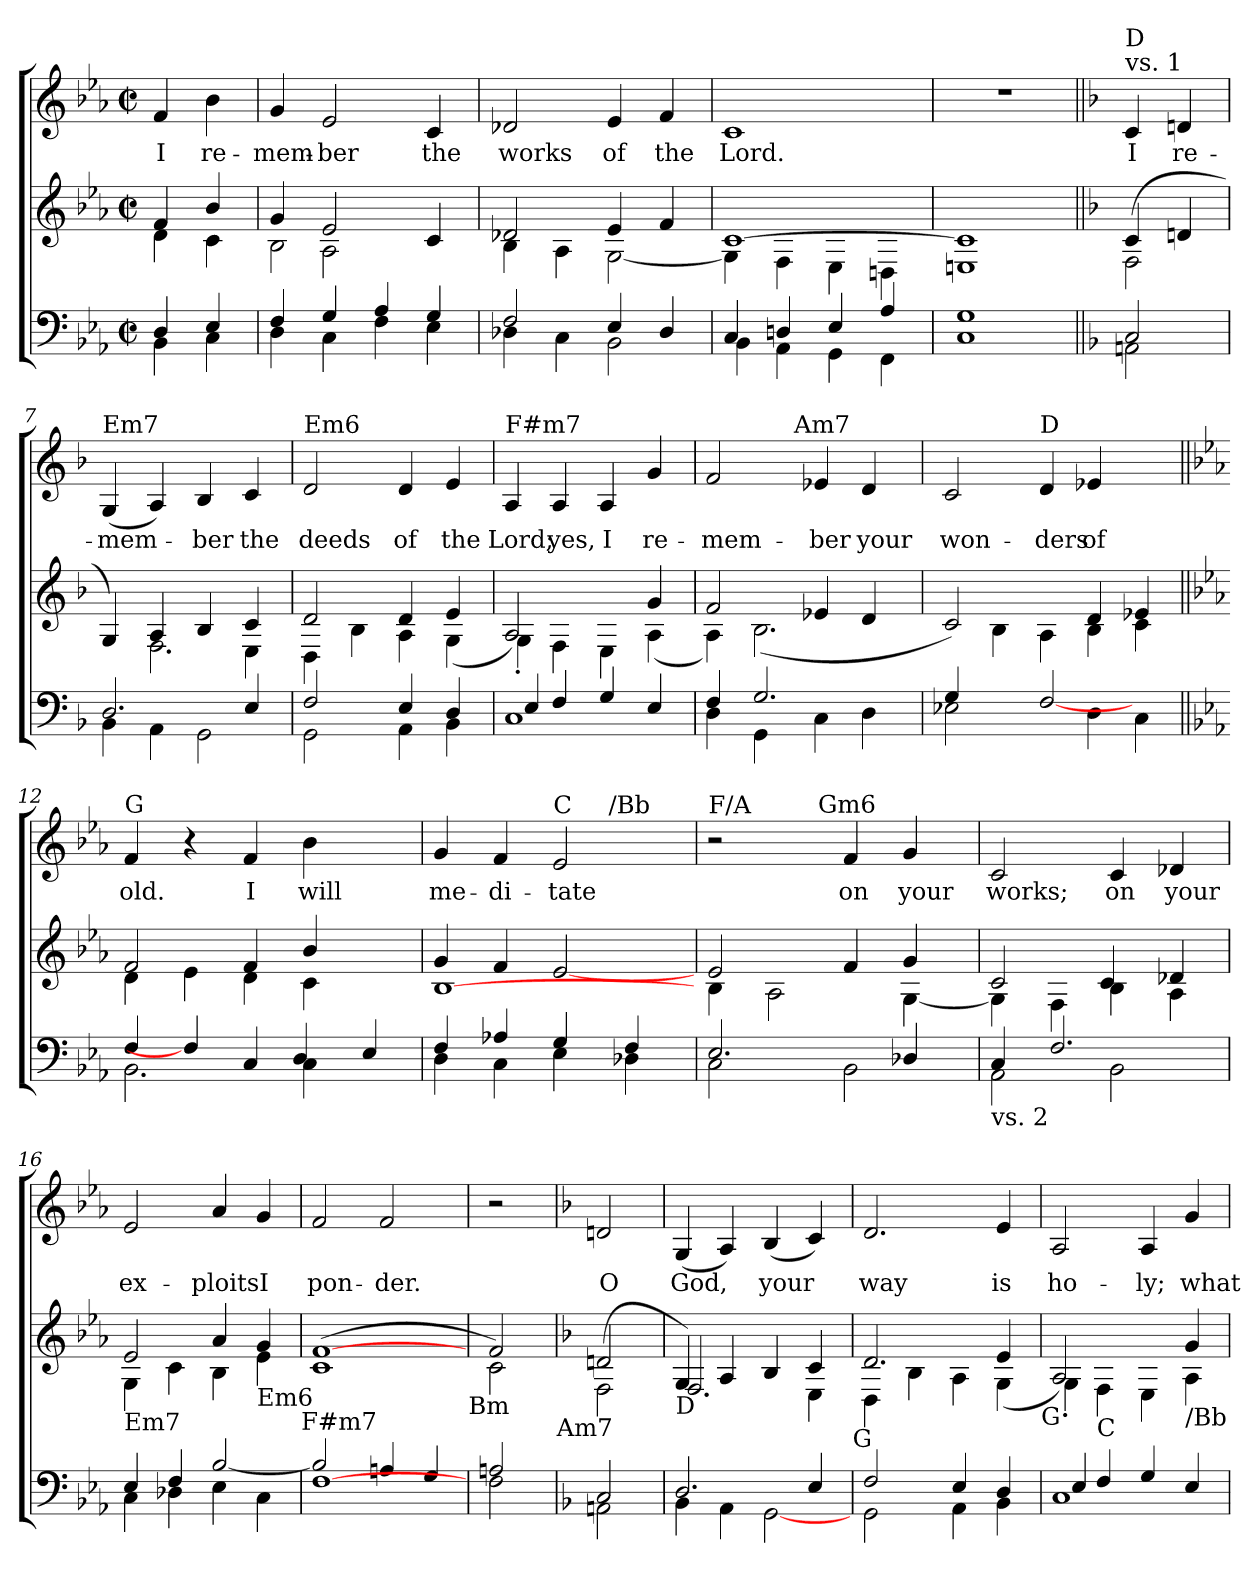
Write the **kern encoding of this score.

**kern	**kern	**kern	**text
*part2	*part2	*part1	*part1
*staff3	*staff2	*staff1	*staff1
*clefF4	*clefG2	*clefG2	*
*k[b-e-a-]	*k[b-e-a-]	*k[b-e-a-]	*
*E-:	*E-:	*E-:	*
*M2/2	*M2/2	*M2/2	*
*met(c|)	*met(c|)	*met(c|)	*
=1	=1	=1	=1
*^	*^	*	*
!	!	!	!	!	!LO:LY:b
4D/	4BB-\	4d\	4f/	4f/	I
!	!	!	!	!	!LO:LY:b
4E-/	4C\	4c\	4b-/	4b-\	re-
=2	=2	=2	=2	=2	=2
*	*	*	*^	*	*
!	!	!	!	!	!	!LO:LY:b
4D\	4F/	2B-\	4g/	4ryy	4g/	-mem-
!	!	!	!	!	!	!LO:LY:b
4C\	4G/	.	2e-/	2A-\	2e-/	-ber
4A-/	4F\	2ryy	.	.	.	.
!	!	!	!	!	!	!LO:LY:b
4E-\	4G/	.	4ryy	4c/	4c/	the
=3	=3	=3	=3	=3	=3	=3
!	!	!	!	!	!	!LO:LY:b
*	*	*	*v	*v	*	*
2F/	4D-X\	2d-X/	4B-\	2d-X/	works
.	4C\	.	4A-\	.	.
!	!	!	!	!	!LO:LY:b
4E-/	2BB-\	4e-/	[<2G\	4e-/	of
!	!	!	!	!	!LO:LY:b
4D-/	.	4f/	.	4f/	the
=4	=4	=4	=4	=4	=4
!	!	!	!	!	!LO:LY:b
4C/	4BB-\	[>1c	4G\]	1c	Lord.
4Dn/	4AA-\	.	4F\	.	.
4E-/	4GG\	.	4E-\	.	.
4A-/	4FF\	.	4Dn\	.	.
*v	*v	*	*	*	*
*	*v	*v	*	*
=5	=5	=5	=5
1C 1G	1En 1c]	1r	.
!!LO:LB:g=z
=6||	=6||	=6||	=6||
*k[b-]	*k[b-]	*k[b-]	*
*F:	*F:	*F:	*
*^	*^	*	*
!	!	!	!	!LO:TX:a:t=vs. 1	!
!	!	!	!	!LO:TX:a:t=D	!
!	!	!	!	!	!LO:LY:b
2AAn\	2C/	(<2F\	4c/	4c/	I
!	!	!	!	!	!LO:LY:b
.	.	.	4dn/	4dn/	re-
=7	=7	=7	=7	=7	=7
*	*	*	*^	*	*
!	!	!	!	!	!LO:TX:a:t=Em7	!
!	!	!	!	!	!	!LO:LY:b
2.D/	4BB-\	4G/)	4ryy	2.ryy	(<4G/	-mem-
.	4AA\	2.F\	4A/	.	4A/)	.
!	!	!	!	!	!	!LO:LY:b
.	2GG\	.	4B-/	.	4B-/	-ber
!	!	!	!	!	!	!LO:LY:b
4E/	.	.	4E\	4c/	4c/	the
=8	=8	=8	=8	=8	=8	=8
!	!	!	!	!	!LO:TX:a:t=Em6	!
!	!	!	!	!	!	!LO:LY:b
*	*	*	*v	*v	*	*
2F/	2GG\	2d/	4D\	2d/	deeds
.	.	.	4B-\	.	.
!	!	!	!	!	!LO:LY:b
4E/	4AA\	4d/	4A\	4d/	of
!	!	!	!	!	!LO:LY:b
4D/	4BB-\	4e/	(<4G\	4e/	the
=9	=9	=9	=9	=9	=9
*	*	*	*^	*	*
!	!	!	!	!	!LO:TX:a:t=F#m7	!
!	!	!	!	!	!	!LO:LY:b
1C	4E/	2A/)	4G'<\	2.ryy	4A/	Lord;
!	!	!	!	!	!	!LO:LY:b
.	4F/	.	4F\	.	4A/	yes,
!	!	!	!	!	!	!LO:LY:b
.	4G/	2ryy	4E\	.	4A/	I
!	!	!	!	!	!	!LO:LY:b
.	4E/	.	(<4A\	4g/	4g/	re-
=10	=10	=10	=10	=10	=10	=10
!	!	!	!	!	!LO:TX:a:t=Bm	!
!	!	!	!	!	!	!LO:LY:b
*	*	*	*v	*v	*^	*
4D\	4F/	2f/	4A\)	2f/	4..ryy	-mem-
4GG\	2.G/	.	(<2.B-\	.	.	.
!	!	!	!	!	!LO:TX:a:t=Am7	!
.	.	.	.	.	2ryy	.
!	!	!	!	!	!	!LO:LY:b
4C\	.	4e-X/	.	4e-X/	.	-ber
!	!	!	!	!	!	!LO:LY:b
4D\	.	4d/	.	4d/	.	your
.	.	.	.	.	16ryy	.
!!LO:LB:g=z
=11	=11	=11	=11	=11	=11	=11
*	*^	*^	*^	*	*	*
!	!	!	!	!	!	!	!LO:TX:a:t=D(sus4)	!	!
!	!	!	!	!	!	!	!	!	!LO:LY:b
*	*	*	*	*	*	*	*v	*v	*
2E-X\	4G/	2.ryy	2c/)	4ryy	2.ryy	1ryy	2c/	won-
.	4ryy	.	.	4B-\	.	.	.	.
!	!	!	!	!	!	!	!LO:TX:a:t=D	!
!	!	!	!	!	!	!	!	!LO:LY:b
2.ryy	[2F/	.	2.ryy	4A\	.	.	4d/	-ders
!	!	!	!	!	!	!	!	!LO:LY:b
.	.	4D\	.	4B-\	4d/	.	4e-X/	of
.	4ryy	4C\	.	4e-X/	4ryy	4c\	4ryy	.
*v	*v	*v	*	*	*	*	*	*
*	*v	*v	*v	*v	*	*
=12||	=12||	=12||	=12||
*k[b-e-a-]	*k[b-e-a-]	*k[b-e-a-]	*
*E-:	*E-:	*E-:	*
*^	*^	*	*
*	*^	*	*^	*	*
*	*	*	*	*	*^	*	*
!	!	!	!	!	!	!	!LO:TX:a:t=G	!
!	!	!	!	!	!	!	!	!LO:LY:b
*	*v	*v	*	*	*	*	*	*
*	*	*	*v	*v	*v	*	*
2.BB-\	4F/	2f/	4d\	4f/	old.
.	4F/]	.	4e-\	4r	.
!	!	!	!	!	!LO:LY:b
.	4C/	4f/	4d\	4f/	I
!	!	!	!	!	!LO:LY:b
4C\	4D/	4b-/	4c\	4b-\	will
4ryy	4E-/	4ryy	4ryy	4ryy	.
=13	=13	=13	=13	=13	=13
!	!	!	!	!LO:TX:a:t=G	!
!	!	!	!	!	!LO:LY:b
*	*	*	*	*^	*
4D\	4F/	[<1B-	4g/	4g/	2ryy	me-
!	!	!	!	!	!	!LO:LY:b
4C\	4A-X/	.	4f/	4f/	.	-di-
!	!	!	!	!LO:TX:a:t=C	!	!
!	!	!	!	!	!	!LO:LY:b
4E-\	4G/	.	[>2e-/	2e-/	8..ryy	-tate
!	!	!	!	!	!LO:TX:a:t=/Bb	!
.	.	.	.	.	4ryy	.
4D-X\	4F/	.	.	.	.	.
.	.	.	.	.	32ryy	.
=14	=14	=14	=14	=14	=14	=14
!	!	!	!	!LO:TX:a:t=F/A	!	!
2C\	2.E-/	2e-/	4B-\	2r	4..ryy	.
.	.	.	2A-\	.	.	.
!	!	!	!	!	!LO:TX:a:t=Gm6	!
.	.	.	.	.	2ryy	.
!	!	!	!	!	!	!LO:LY:b
2BB-\	.	4f/	.	4f/	.	on
!	!	!	!	!	!	!LO:LY:b
.	4D-X/	4g/	[>4G\	4g/	.	your
.	.	.	.	.	16ryy	.
!!LO:PB:g=z
=15	=15	=15	=15	=15	=15	=15
*	*	*	*^	*	*	*
!LO:TX:b:t=vs. 2	!	!	!	!	!	!	!
!	!	!	!	!	!	!	!LO:LY:b
*	*	*	*	*	*v	*v	*
2AA-\	4C/	2c/	4G\]	2.ryy	2c/	works;
.	2.F/	.	4F\	.	.	.
!	!	!	!	!	!	!LO:LY:b
2BB-\	.	4B-\	4c/	.	4c/	on
!	!	!	!	!	!	!LO:LY:b
.	.	4ryy	4A-\	4d-X/	4d-X/	your
=16	=16	=16	=16	=16	=16	=16
!	!	!LO:TX:b:t=Em7	!	!	!	!
!	!	!	!	!	!	!LO:LY:b
*	*	*	*v	*v	*	*
4C\	4E-/	2e-/	4G\	2e-/	ex-
4D-X\	4F/	.	4c\	.	.
!	!	!	!	!	!LO:LY:b
4E-\	[>2B-/	4a-/	4B-\	4a-/	-ploits
!	!	!LO:TX:b:t=Em6	!	!	!
!	!	!	!	!	!LO:LY:b
4C\	.	4g/	4e-\	4g/	I
!	!	!	!LO:TX:b:t=F#m7	!	!
=17	=17	=17	=17	=17	=17
!	!	!	!	!	!LO:LY:b
*	*	*v	*v	*	*
[<1F	2B-/]	(<1c [>1f	2f/	pon-
!	!	!	!	!LO:LY:b
.	4An/	.	2f/	-der.
.	4G/	.	.	.
!	!	!LO:TX:b:t=Bm	!	!
=18	=18	=18	=18	=18
*	*	*^	*	*
2An/	2F\	2c\)	2f/	2r	.
!	!	!	!LO:TX:b:t=Am7	!	!
!!LO:LB:g=z
=19	=19	=19	=19	=19	=19
*k[b-]	*	*k[b-]	*	*k[b-]	*
*F:	*	*F:	*	*F:	*
!	!	!	!	!	!LO:LY:b
2C/	2AAn\	(<2F\	2dn/	2dn/	O
=20	=20	=20	=20	=20	=20
*	*	*	*^	*	*
!	!	!LO:TX:b:t=D	!	!	!	!
!	!	!	!	!	!	!LO:LY:b
2.D/	4BB-\	4G/)	2.F/	2.ryy	(<4G/	God,
.	4AA\	4A/	.	.	4A/)	.
!	!	!	!	!	!	!LO:LY:b
.	[<2GG\	4B-/	.	.	(<4B-/	your
4E/	.	4ryy	4E\	4c/	4c/)	.
!	!	!	!	!LO:TX:b:t=G	!	!
=21	=21	=21	=21	=21	=21	=21
!	!	!	!	!	!	!LO:LY:b
*	*	*	*v	*v	*	*
2GG\	2F/	2.d/	4D\	2.d/	way
.	.	.	4B-\	.	.
4E/	4AA\	.	4A\	.	.
!	!	!	!	!	!LO:LY:b
4D/	4BB-\	4e/	(<4G\	4e/	is
!	!	!	!LO:TX:b:t=G	!	!
=22	=22	=22	=22	=22	=22
*	*	*^	*^	*	*
!	!	!	!	!	!	!	!LO:LY:b
1C	4E/	2A/)	4G'<\	2.ryy	2.ryy	2A/	ho-
!	!	!	!LO:TX:b:t=C	!	!	!	!
.	4F/	.	4F\	.	.	.	.
!	!	!	!	!	!	!	!LO:LY:b
.	4G/	2ryy	4E\	.	.	4A/	-ly;
!	!	!	!LO:TX:b:t=/Bb	!	!	!	!
!	!	!	!	!	!	!	!LO:LY:b
.	4E/	.	4ryy	4A\	4g/	4g/	what
*v	*v	*	*	*	*	*	*
*	*v	*v	*v	*v	*	*
=	=	=	=
*-	*-	*-	*-
